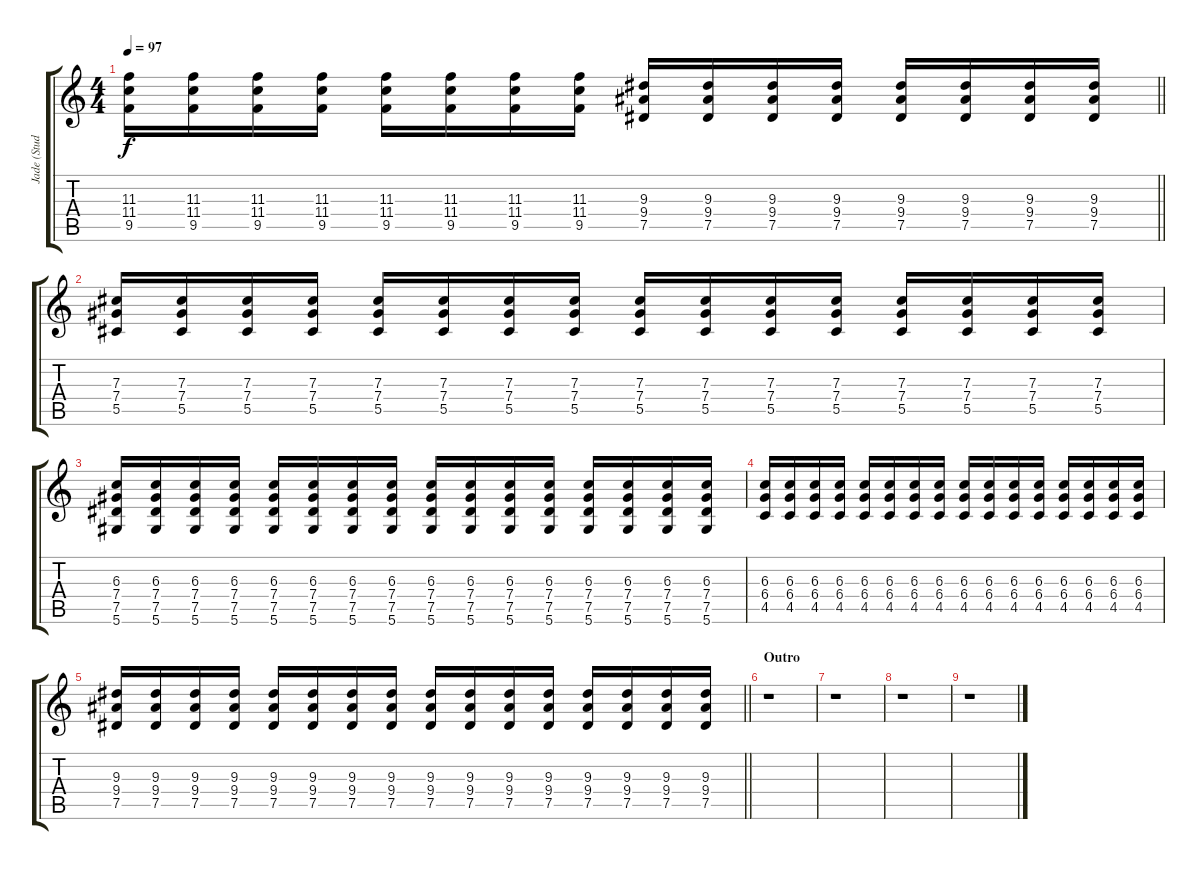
\track ("Jade (Studio)" "Jade (Stud") {instrument distortionguitar}
\staff {score tabs}
\tuning (Eb4 Bb3 Gb3 Db3 Ab2 Eb2) {hide}
\ts (4 4)
\tempo 97
\clef g2
\barLineRight lightlight
\ks c
(11.3 11.4 9.5).16{dy f} (11.3 11.4 9.5).16 (11.3 11.4 9.5).16 (11.3 11.4 9.5).16 (11.3 11.4 9.5).16 (11.3 11.4 9.5).16 (11.3 11.4 9.5).16 (11.3 11.4 9.5).16 (9.3 9.4 7.5).16 (9.3 9.4 7.5).16 (9.3 9.4 7.5).16 (9.3 9.4 7.5).16 (9.3 9.4 7.5).16 (9.3 9.4 7.5).16 (9.3 9.4 7.5).16 (9.3 9.4 7.5).16 |
(7.3 7.4 5.5).16 (7.3 7.4 5.5).16 (7.3 7.4 5.5).16 (7.3 7.4 5.5).16 (7.3 7.4 5.5).16 (7.3 7.4 5.5).16 (7.3 7.4 5.5).16 (7.3 7.4 5.5).16 (7.3 7.4 5.5).16 (7.3 7.4 5.5).16 (7.3 7.4 5.5).16 (7.3 7.4 5.5).16 (7.3 7.4 5.5).16 (7.3 7.4 5.5).16 (7.3 7.4 5.5).16 (7.3 7.4 5.5).16 |
(6.3 7.4 7.5 5.6).16 (6.3 7.4 7.5 5.6).16 (6.3 7.4 7.5 5.6).16 (6.3 7.4 7.5 5.6).16 (6.3 7.4 7.5 5.6).16 (6.3 7.4 7.5 5.6).16 (6.3 7.4 7.5 5.6).16 (6.3 7.4 7.5 5.6).16 (6.3 7.4 7.5 5.6).16 (6.3 7.4 7.5 5.6).16 (6.3 7.4 7.5 5.6).16 (6.3 7.4 7.5 5.6).16 (6.3 7.4 7.5 5.6).16 (6.3 7.4 7.5 5.6).16 (6.3 7.4 7.5 5.6).16 (6.3 7.4 7.5 5.6).16 |
(6.3 6.4 4.5).16 (6.3 6.4 4.5).16 (6.3 6.4 4.5).16 (6.3 6.4 4.5).16 (6.3 6.4 4.5).16 (6.3 6.4 4.5).16 (6.3 6.4 4.5).16 (6.3 6.4 4.5).16 (6.3 6.4 4.5).16 (6.3 6.4 4.5).16 (6.3 6.4 4.5).16 (6.3 6.4 4.5).16 (6.3 6.4 4.5).16 (6.3 6.4 4.5).16 (6.3 6.4 4.5).16 (6.3 6.4 4.5).16 |
\barLineRight lightlight
(9.3 9.4 7.5).16 (9.3 9.4 7.5).16 (9.3 9.4 7.5).16 (9.3 9.4 7.5).16 (9.3 9.4 7.5).16 (9.3 9.4 7.5).16 (9.3 9.4 7.5).16 (9.3 9.4 7.5).16 (9.3 9.4 7.5).16 (9.3 9.4 7.5).16 (9.3 9.4 7.5).16 (9.3 9.4 7.5).16 (9.3 9.4 7.5).16 (9.3 9.4 7.5).16 (9.3 9.4 7.5).16 (9.3 9.4 7.5).16 |
\section ("" "Outro")
r.1 |
r.1 |
r.1 |
r.1
